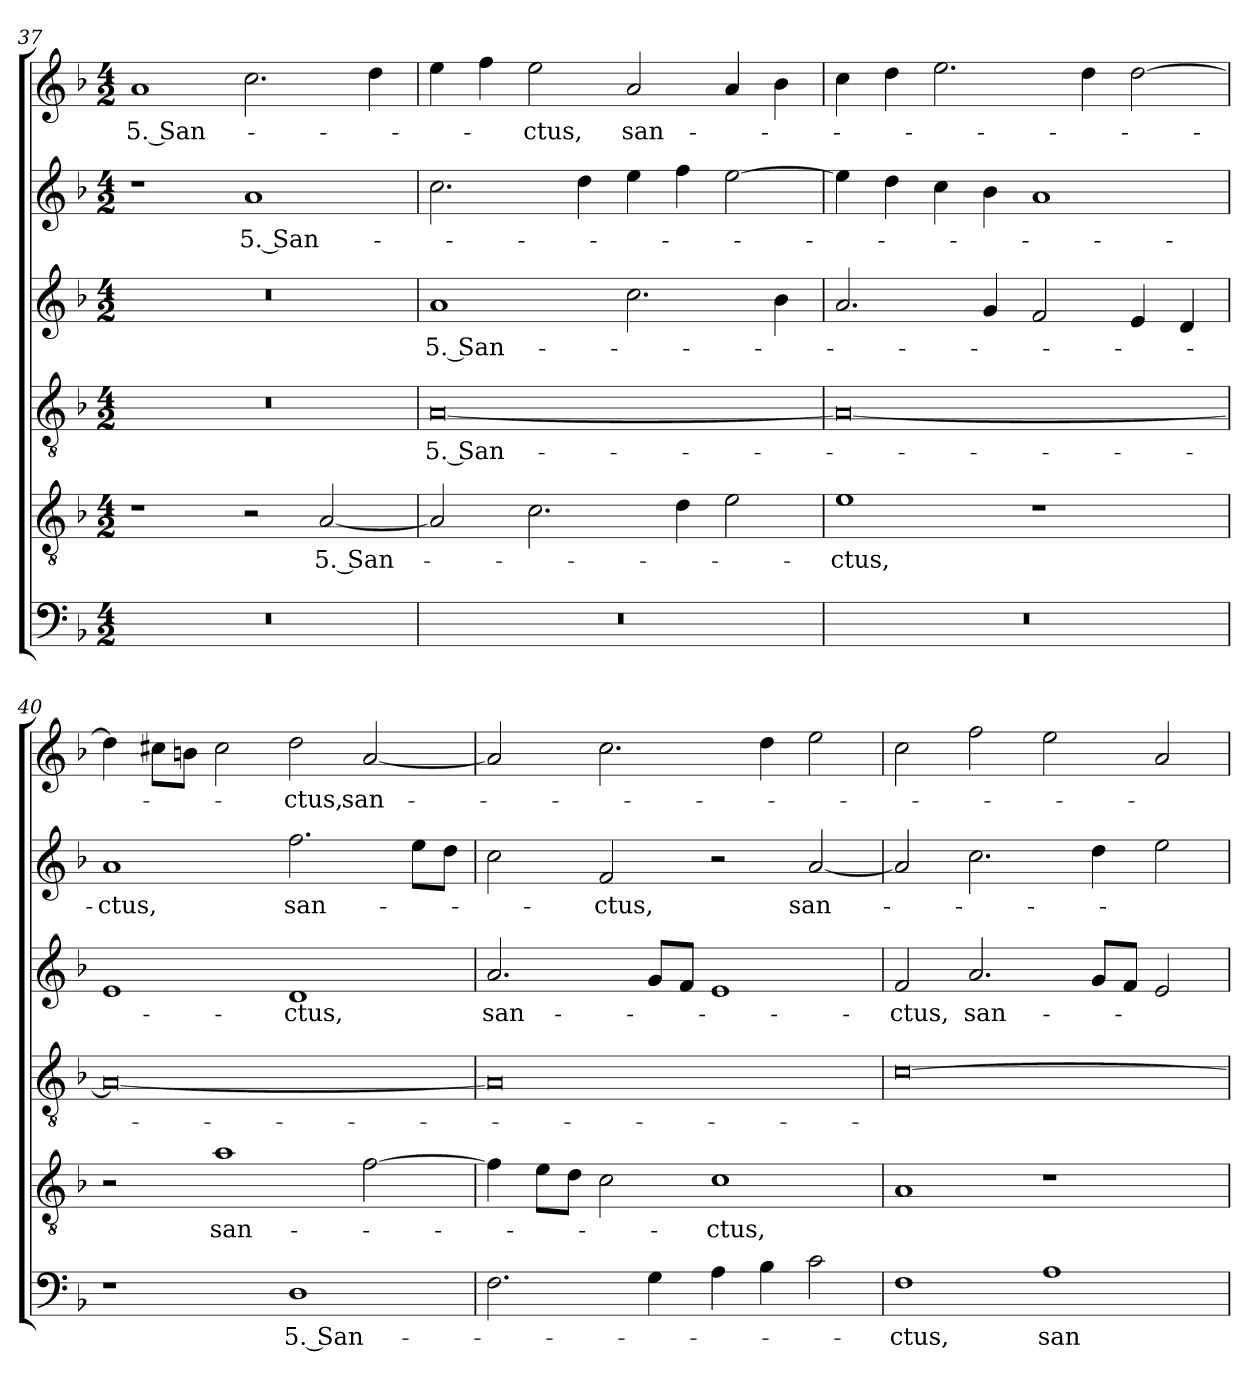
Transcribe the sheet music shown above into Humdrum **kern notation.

**kern	**text	**kern	**text	**kern	**text	**kern	**text	**kern	**text	**kern	**text
*part6	*part6	*part5	*part5	*part4	*part4	*part3	*part3	*part2	*part2	*part1	*part1
*staff6	*staff6	*staff5	*staff5	*staff4	*staff4	*staff3	*staff3	*staff2	*staff2	*staff1	*staff1
*clefF4	*	*clefGv2	*	*clefGv2	*	*clefG2	*	*clefG2	*	*clefG2	*
*k[b-]	*	*k[b-]	*	*k[b-]	*	*k[b-]	*	*k[b-]	*	*k[b-]	*
*F:	*	*F:	*	*F:	*	*F:	*	*F:	*	*F:	*
*M4/2	*	*M4/2	*	*M4/2	*	*M4/2	*	*M4/2	*	*M4/2	*
=37	=37	=37	=37	=37	=37	=37	=37	=37	=37	=37	=37
!	!	!	!	!	!	!	!	!	!	!	!LO:LY:b
0r	.	1r	.	0r	.	0r	.	1r	.	1a	5. San-
!	!	!	!	!	!	!	!	!	!LO:LY:b	!	!
.	.	2r	.	.	.	.	.	1a	5. San-	2.cc\	.
!	!	!	!LO:LY:b	!	!	!	!	!	!	!	!
.	.	[2A/	5. San-	.	.	.	.	.	.	.	.
.	.	.	.	.	.	.	.	.	.	4dd\	.
=38	=38	=38	=38	=38	=38	=38	=38	=38	=38	=38	=38
!	!	!	!	!	!LO:LY:b	!	!LO:LY:b	!	!	!	!
0r	.	2A/]	.	[0A	5. San-	1a	5. San-	2.cc\	.	4ee\	.
.	.	.	.	.	.	.	.	.	.	4ff\	.
!	!	!	!	!	!	!	!	!	!	!	!LO:LY:b
.	.	2.c\	.	.	.	.	.	.	.	2ee\	-ctus,
.	.	.	.	.	.	.	.	4dd\	.	.	.
!	!	!	!	!	!	!	!	!	!	!	!LO:LY:b
.	.	.	.	.	.	2.cc\	.	4ee\	.	2a/	san-
.	.	4d\	.	.	.	.	.	4ff\	.	.	.
.	.	2e\	.	.	.	.	.	[2ee\	.	4a/	.
.	.	.	.	.	.	4b-\	.	.	.	4b-\	.
=39	=39	=39	=39	=39	=39	=39	=39	=39	=39	=39	=39
!	!	!	!LO:LY:b	!	!	!	!	!	!	!	!
0r	.	1e	-ctus,	0A_	.	2.a/	.	4ee\]	.	4cc\	.
.	.	.	.	.	.	.	.	4dd\	.	4dd\	.
.	.	.	.	.	.	.	.	4cc\	.	2.ee\	.
.	.	.	.	.	.	4g/	.	4b-\	.	.	.
.	.	1r	.	.	.	2f/	.	1a	.	.	.
.	.	.	.	.	.	.	.	.	.	4dd\	.
.	.	.	.	.	.	4e/	.	.	.	[2dd\	.
.	.	.	.	.	.	4d/	.	.	.	.	.
!!LO:PB:g=z
=40	=40	=40	=40	=40	=40	=40	=40	=40	=40	=40	=40
!	!	!	!	!	!	!	!	!	!LO:LY:b	!	!
1r	.	2r	.	0A_	.	1e	.	1a	-ctus,	4dd\]	.
.	.	.	.	.	.	.	.	.	.	8cc#X\L	.
.	.	.	.	.	.	.	.	.	.	8bn\J	.
!	!	!	!LO:LY:b	!	!	!	!	!	!	!	!
.	.	1a	san-	.	.	.	.	.	.	2cc#\	.
!	!LO:LY:b	!	!	!	!	!	!LO:LY:b	!	!LO:LY:b	!	!LO:LY:b
1D	5. San-	.	.	.	.	1d	-ctus,	2.ff\	san-	2dd\	-ctus,
!	!	!	!	!	!	!	!	!	!	!	!LO:LY:b
.	.	[2f\	.	.	.	.	.	.	.	[2a/	san-
.	.	.	.	.	.	.	.	8ee\L	.	.	.
.	.	.	.	.	.	.	.	8dd\J	.	.	.
=41	=41	=41	=41	=41	=41	=41	=41	=41	=41	=41	=41
!	!	!	!	!	!	!	!LO:LY:b	!	!	!	!
2.F\	.	4f\]	.	0A]	.	2.a/	san-	2cc\	.	2a/]	.
.	.	8e\L	.	.	.	.	.	.	.	.	.
.	.	8d\J	.	.	.	.	.	.	.	.	.
!	!	!	!	!	!	!	!	!	!LO:LY:b	!	!
.	.	2c\	.	.	.	.	.	2f/	-ctus,	2.cc\	.
4G\	.	.	.	.	.	8g/L	.	.	.	.	.
.	.	.	.	.	.	8f/J	.	.	.	.	.
!	!	!	!LO:LY:b	!	!	!	!	!	!	!	!
4A\	.	1c	-ctus,	.	.	1e	.	2r	.	.	.
4B-\	.	.	.	.	.	.	.	.	.	4dd\	.
!	!	!	!	!	!	!	!	!	!LO:LY:b	!	!
2c\	.	.	.	.	.	.	.	[2a/	san-	2ee\	.
=42	=42	=42	=42	=42	=42	=42	=42	=42	=42	=42	=42
!	!LO:LY:b	!	!	!	!	!	!LO:LY:b	!	!	!	!
1F	-ctus,	1A	.	[0c	.	2f/	-ctus,	2a/]	.	2cc\	.
!	!	!	!	!	!	!	!LO:LY:b	!	!	!	!
.	.	.	.	.	.	2.a/	san-	2.cc\	.	2ff\	.
!	!LO:LY:b	!	!	!	!	!	!	!	!	!	!
1A	san-	1r	.	.	.	.	.	.	.	2ee\	.
.	.	.	.	.	.	8g/L	.	4dd\	.	.	.
.	.	.	.	.	.	8f/J	.	.	.	.	.
.	.	.	.	.	.	2e/	.	2ee\	.	2a/	.
=	=	=	=	=	=	=	=	=	=	=	=
*-	*-	*-	*-	*-	*-	*-	*-	*-	*-	*-	*-
